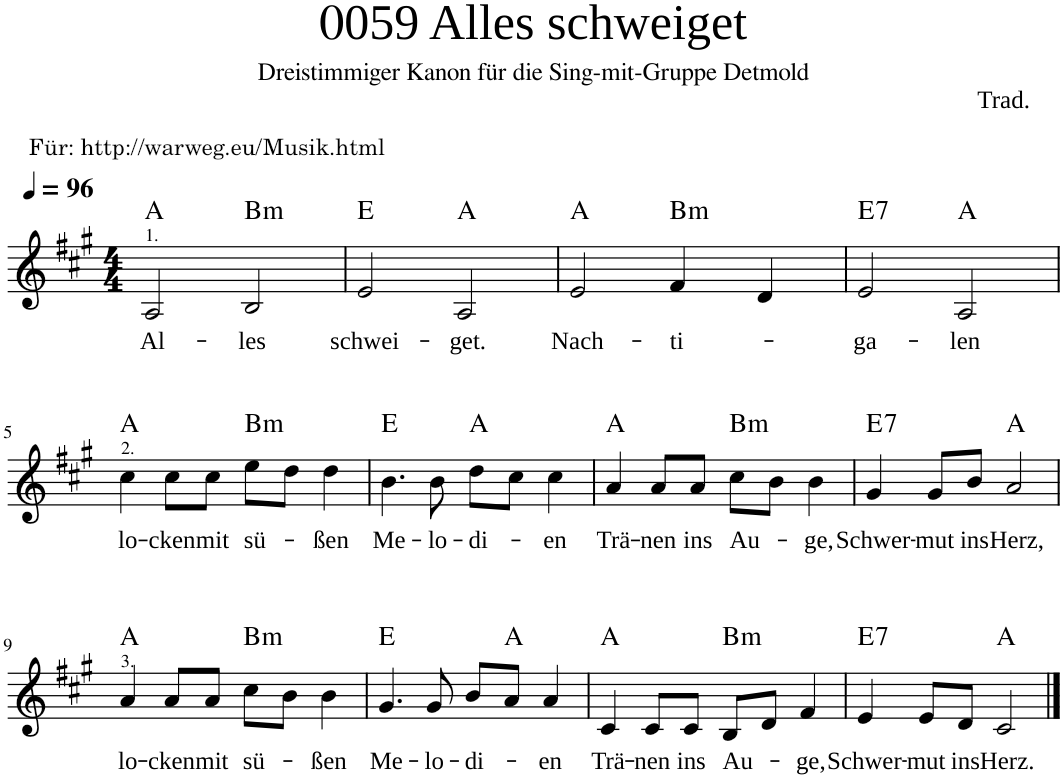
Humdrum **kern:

**kern	**text	**harte
*part1	*part1	*part1
*staff1	*staff1	*
*I"Violine	*	*
*I'Vln	*	*
*clefG2	*	*
*k[f#c#g#]	*	*
*M4/4	*	*
*MM96	*	*
=1	=1	=1
!LO:TX:a:t=Für&colon; http&colon;//warweg.eu/Musik.html	!	!
!	!LO:LY:b	!
2A/	Al-	A:maj
!	!LO:LY:b	!LO:H:kt=m
2B/	-les	B:min
=2	=2	=2
!	!LO:LY:b	!
2e/	schwei-	E:maj
!	!LO:LY:b	!
2A/	-get.	A:maj
=3	=3	=3
!	!LO:LY:b	!
2e/	Nach-	A:maj
!	!LO:LY:b	!LO:H:kt=m
4f#/	-ti-	B:min
4d/	.	.
=4	=4	=4
!	!LO:LY:b	!LO:H:kt=7
2e/	-ga-	E:7
!	!LO:LY:b	!
2A/	-len	A:maj
!!LO:LB:g=z
=5	=5	=5
!	!LO:LY:b	!
4cc#\	lo-	A:maj
!	!LO:LY:b	!
8cc#\L	-cken	.
!	!LO:LY:b	!
8cc#\J	mit	.
!	!LO:LY:b	!LO:H:kt=m
8ee\L	sü-	B:min
8dd\J	.	.
!	!LO:LY:b	!
4dd\	-ßen	.
=6	=6	=6
!	!LO:LY:b	!
4.b\	Me-	E:maj
!	!LO:LY:b	!
8b\	-lo-	.
!	!LO:LY:b	!
8dd\L	-di-	A:maj
8cc#\J	.	.
!	!LO:LY:b	!
4cc#\	-en	.
=7	=7	=7
!	!LO:LY:b	!
4a/	Trä-	A:maj
!	!LO:LY:b	!
8a/L	-nen	.
!	!LO:LY:b	!
8a/J	ins	.
!	!LO:LY:b	!LO:H:kt=m
8cc#\L	Au-	B:min
8b\J	.	.
!	!LO:LY:b	!
4b\	-ge,	.
=8	=8	=8
!	!LO:LY:b	!LO:H:kt=7
4g#/	Schwer-	E:7
!	!LO:LY:b	!
8g#/L	-mut	.
!	!LO:LY:b	!
8b/J	ins	.
!	!LO:LY:b	!
2a/	Herz,	A:maj
!!LO:LB:g=z
=9	=9	=9
!	!LO:LY:b	!
4a/	lo-	A:maj
!	!LO:LY:b	!
8a/L	-cken	.
!	!LO:LY:b	!
8a/J	mit	.
!	!LO:LY:b	!LO:H:kt=m
8cc#\L	sü-	B:min
8b\J	.	.
!	!LO:LY:b	!
4b\	-ßen	.
=10	=10	=10
!	!LO:LY:b	!
4.g#/	Me-	E:maj
!	!LO:LY:b	!
8g#/	-lo-	.
!	!LO:LY:b	!
8b/L	-di-	.
8a/J	.	A:maj
!	!LO:LY:b	!
4a/	-en	.
=11	=11	=11
!	!LO:LY:b	!
4c#/	Trä-	A:maj
!	!LO:LY:b	!
8c#/L	-nen	.
!	!LO:LY:b	!
8c#/J	ins	.
!	!LO:LY:b	!LO:H:kt=m
8B/L	Au-	B:min
8d/J	.	.
!	!LO:LY:b	!
4f#/	-ge,	.
=12	=12	=12
!	!LO:LY:b	!LO:H:kt=7
4e/	Schwer-	E:7
!	!LO:LY:b	!
8e/L	-mut	.
!	!LO:LY:b	!
8d/J	ins	.
!	!LO:LY:b	!
2c#/	Herz.	A:maj
==	==	==
*-	*-	*-
